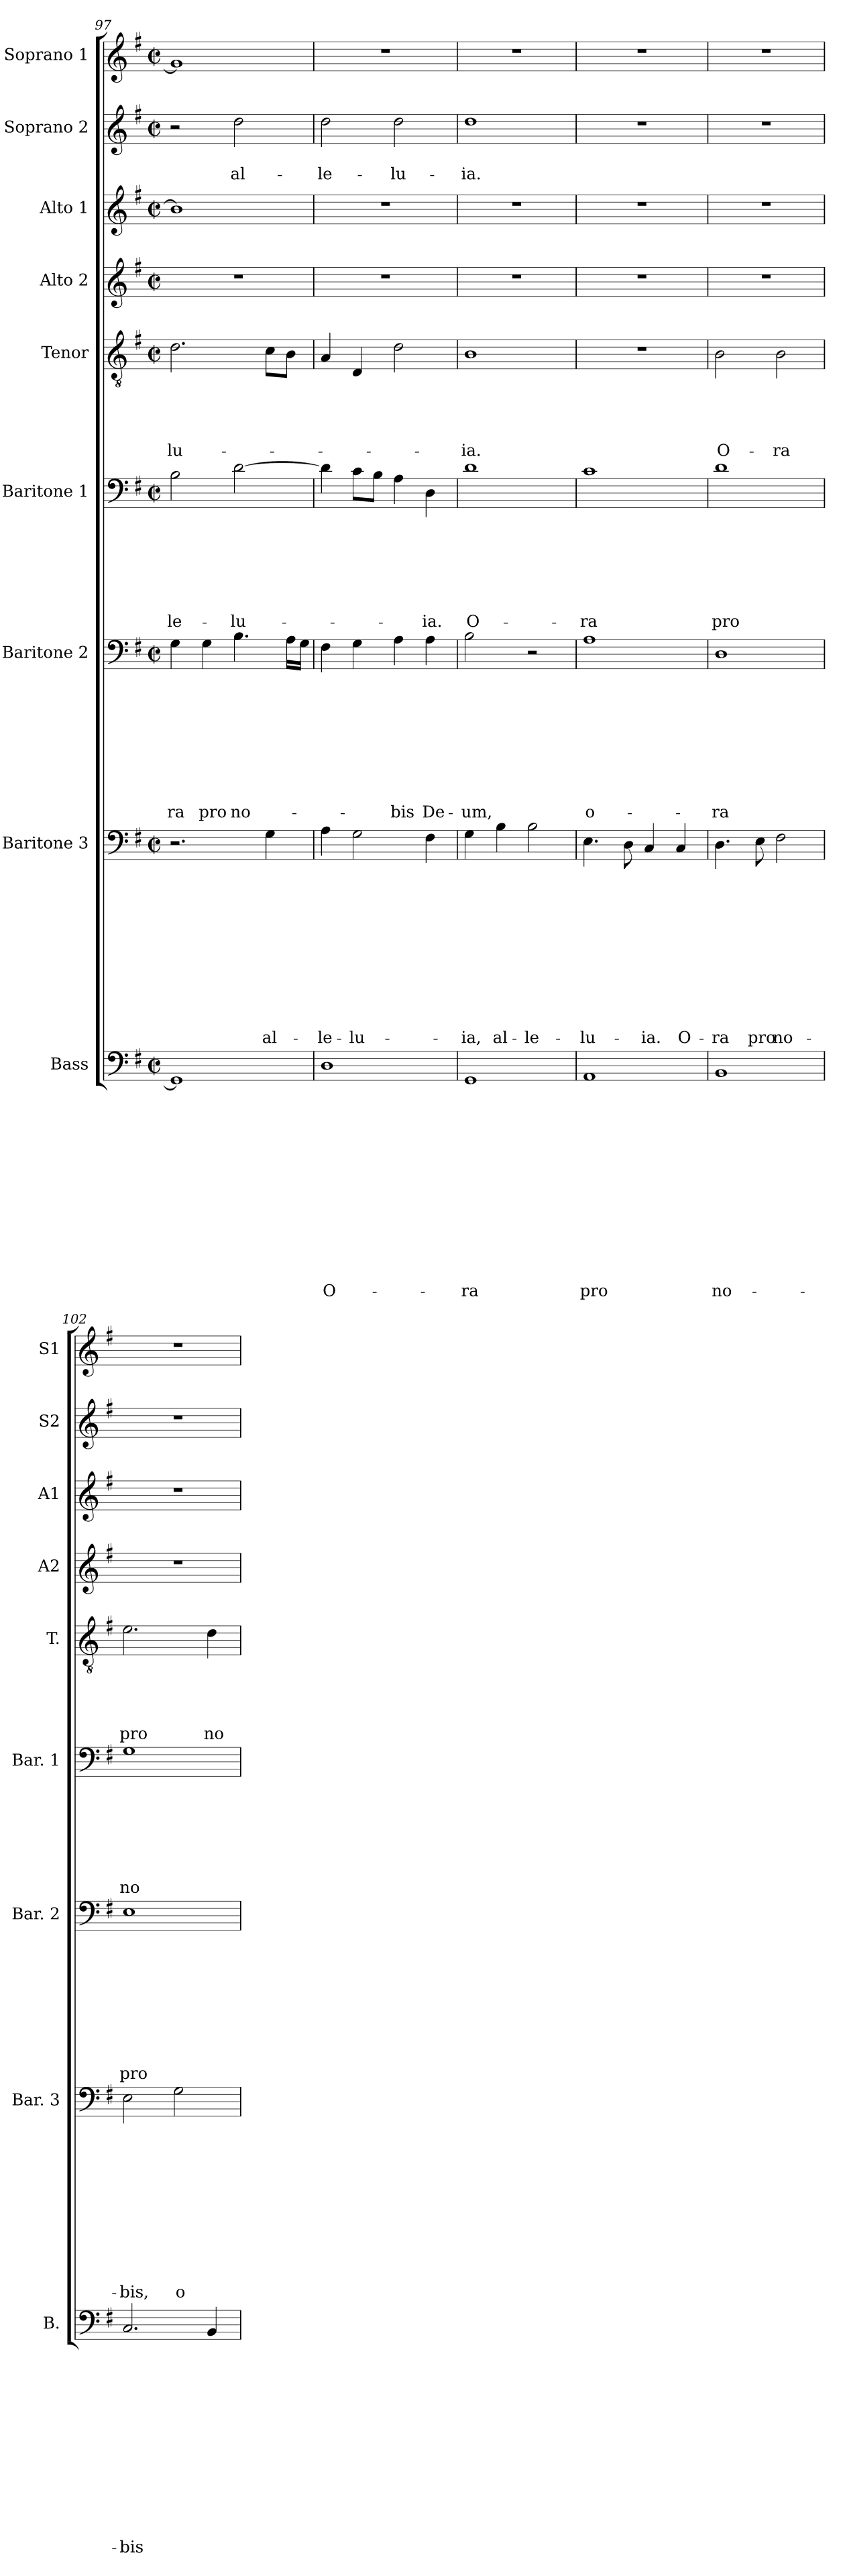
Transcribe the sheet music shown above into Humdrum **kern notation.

**kern	**text	**text	**text	**text	**text	**text	**text	**text	**text	**text	**text	**text	**text	**kern	**text	**text	**text	**text	**text	**text	**text	**text	**text	**text	**text	**kern	**text	**text	**text	**text	**text	**text	**text	**text	**text	**kern	**text	**text	**text	**text	**text	**text	**text	**kern	**text	**text	**text	**text	**text	**kern	**kern	**text	**kern	**text	**text	**kern
*part9	*part9	*part9	*part9	*part9	*part9	*part9	*part9	*part9	*part9	*part9	*part9	*part9	*part9	*part8	*part8	*part8	*part8	*part8	*part8	*part8	*part8	*part8	*part8	*part8	*part8	*part7	*part7	*part7	*part7	*part7	*part7	*part7	*part7	*part7	*part7	*part6	*part6	*part6	*part6	*part6	*part6	*part6	*part6	*part5	*part5	*part5	*part5	*part5	*part5	*part4	*part3	*part3	*part2	*part2	*part2	*part1
*staff9	*staff9	*staff9	*staff9	*staff9	*staff9	*staff9	*staff9	*staff9	*staff9	*staff9	*staff9	*staff9	*staff9	*staff8	*staff8	*staff8	*staff8	*staff8	*staff8	*staff8	*staff8	*staff8	*staff8	*staff8	*staff8	*staff7	*staff7	*staff7	*staff7	*staff7	*staff7	*staff7	*staff7	*staff7	*staff7	*staff6	*staff6	*staff6	*staff6	*staff6	*staff6	*staff6	*staff6	*staff5	*staff5	*staff5	*staff5	*staff5	*staff5	*staff4	*staff3	*staff3	*staff2	*staff2	*staff2	*staff1
*I"Bass	*	*	*	*	*	*	*	*	*	*	*	*	*	*I"Baritone 3	*	*	*	*	*	*	*	*	*	*	*	*I"Baritone 2	*	*	*	*	*	*	*	*	*	*I"Baritone 1	*	*	*	*	*	*	*	*I"Tenor	*	*	*	*	*	*I"Alto 2	*I"Alto 1	*	*I"Soprano 2	*	*	*I"Soprano 1
*I'B.	*	*	*	*	*	*	*	*	*	*	*	*	*	*I'Bar. 3	*	*	*	*	*	*	*	*	*	*	*	*I'Bar. 2	*	*	*	*	*	*	*	*	*	*I'Bar. 1	*	*	*	*	*	*	*	*I'T.	*	*	*	*	*	*I'A2	*I'A1	*	*I'S2	*	*	*I'S1
*clefF4	*	*	*	*	*	*	*	*	*	*	*	*	*	*clefF4	*	*	*	*	*	*	*	*	*	*	*	*clefF4	*	*	*	*	*	*	*	*	*	*clefF4	*	*	*	*	*	*	*	*clefGv2	*	*	*	*	*	*clefG2	*clefG2	*	*clefG2	*	*	*clefG2
*k[f#]	*	*	*	*	*	*	*	*	*	*	*	*	*	*k[f#]	*	*	*	*	*	*	*	*	*	*	*	*k[f#]	*	*	*	*	*	*	*	*	*	*k[f#]	*	*	*	*	*	*	*	*k[f#]	*	*	*	*	*	*k[f#]	*k[f#]	*	*k[f#]	*	*	*k[f#]
*G:	*	*	*	*	*	*	*	*	*	*	*	*	*	*G:	*	*	*	*	*	*	*	*	*	*	*	*G:	*	*	*	*	*	*	*	*	*	*G:	*	*	*	*	*	*	*	*G:	*	*	*	*	*	*G:	*G:	*	*G:	*	*	*G:
*M2/2	*	*	*	*	*	*	*	*	*	*	*	*	*	*M2/2	*	*	*	*	*	*	*	*	*	*	*	*M2/2	*	*	*	*	*	*	*	*	*	*M2/2	*	*	*	*	*	*	*	*M2/2	*	*	*	*	*	*M2/2	*M2/2	*	*M2/2	*	*	*M2/2
*met(c|)	*	*	*	*	*	*	*	*	*	*	*	*	*	*met(c|)	*	*	*	*	*	*	*	*	*	*	*	*met(c|)	*	*	*	*	*	*	*	*	*	*met(c|)	*	*	*	*	*	*	*	*met(c|)	*	*	*	*	*	*met(c|)	*met(c|)	*	*met(c|)	*	*	*met(c|)
=97	=97	=97	=97	=97	=97	=97	=97	=97	=97	=97	=97	=97	=97	=97	=97	=97	=97	=97	=97	=97	=97	=97	=97	=97	=97	=97	=97	=97	=97	=97	=97	=97	=97	=97	=97	=97	=97	=97	=97	=97	=97	=97	=97	=97	=97	=97	=97	=97	=97	=97	=97	=97	=97	=97	=97	=97
!	!	!	!	!	!	!	!	!	!	!	!	!	!	!	!	!	!	!	!	!	!	!	!	!	!	!	!	!	!	!	!	!	!	!	!LO:LY:b	!	!	!	!	!	!	!	!LO:LY:b	!	!	!	!	!	!LO:LY:b	!	!	!	!	!	!	!
1GG]	.	.	.	.	.	.	.	.	.	.	.	.	.	2.r	.	.	.	.	.	.	.	.	.	.	.	4G\	.	.	.	.	.	.	.	.	-ra	2B\	.	.	.	.	.	.	-le-	2.d\	.	.	.	.	-lu-	1r	1b]	.	2r	.	.	1g]
!	!	!	!	!	!	!	!	!	!	!	!	!	!	!	!	!	!	!	!	!	!	!	!	!	!	!	!	!	!	!	!	!	!	!	!LO:LY:b	!	!	!	!	!	!	!	!	!	!	!	!	!	!	!	!	!	!	!	!	!
.	.	.	.	.	.	.	.	.	.	.	.	.	.	.	.	.	.	.	.	.	.	.	.	.	.	4G\	.	.	.	.	.	.	.	.	pro	.	.	.	.	.	.	.	.	.	.	.	.	.	.	.	.	.	.	.	.	.
!	!	!	!	!	!	!	!	!	!	!	!	!	!	!	!	!	!	!	!	!	!	!	!	!	!	!	!	!	!	!	!	!	!	!	!LO:LY:b	!	!	!	!	!	!	!	!LO:LY:b	!	!	!	!	!	!	!	!	!	!	!	!LO:LY:b	!
.	.	.	.	.	.	.	.	.	.	.	.	.	.	.	.	.	.	.	.	.	.	.	.	.	.	4.B\	.	.	.	.	.	.	.	.	no-	[>2d\	.	.	.	.	.	.	-lu-	.	.	.	.	.	.	.	.	.	2dd\	.	al-	.
!	!	!	!	!	!	!	!	!	!	!	!	!	!	!	!	!	!	!	!	!	!	!	!	!	!LO:LY:b	!	!	!	!	!	!	!	!	!	!	!	!	!	!	!	!	!	!	!	!	!	!	!	!	!	!	!	!	!	!	!
.	.	.	.	.	.	.	.	.	.	.	.	.	.	4G\	.	.	.	.	.	.	.	.	.	.	al-	.	.	.	.	.	.	.	.	.	.	.	.	.	.	.	.	.	.	8c\L	.	.	.	.	.	.	.	.	.	.	.	.
.	.	.	.	.	.	.	.	.	.	.	.	.	.	.	.	.	.	.	.	.	.	.	.	.	.	16A\LL	.	.	.	.	.	.	.	.	.	.	.	.	.	.	.	.	.	8B\J	.	.	.	.	.	.	.	.	.	.	.	.
.	.	.	.	.	.	.	.	.	.	.	.	.	.	.	.	.	.	.	.	.	.	.	.	.	.	16G\JJ	.	.	.	.	.	.	.	.	.	.	.	.	.	.	.	.	.	.	.	.	.	.	.	.	.	.	.	.	.	.
=98	=98	=98	=98	=98	=98	=98	=98	=98	=98	=98	=98	=98	=98	=98	=98	=98	=98	=98	=98	=98	=98	=98	=98	=98	=98	=98	=98	=98	=98	=98	=98	=98	=98	=98	=98	=98	=98	=98	=98	=98	=98	=98	=98	=98	=98	=98	=98	=98	=98	=98	=98	=98	=98	=98	=98	=98
!	!	!	!	!	!	!	!	!	!	!	!	!	!LO:LY:b	!	!	!	!	!	!	!	!	!	!	!	!LO:LY:b	!	!	!	!	!	!	!	!	!	!	!	!	!	!	!	!	!	!	!	!	!	!	!	!	!	!	!	!	!	!LO:LY:b	!
1D	.	.	.	.	.	.	.	.	.	.	.	.	O-	4A\	.	.	.	.	.	.	.	.	.	.	-le-	4F#\	.	.	.	.	.	.	.	.	.	4d\]	.	.	.	.	.	.	.	4A/	.	.	.	.	.	1r	1r	.	2dd\	.	-le-	1r
!	!	!	!	!	!	!	!	!	!	!	!	!	!	!	!	!	!	!	!	!	!	!	!	!	!LO:LY:b	!	!	!	!	!	!	!	!	!	!	!	!	!	!	!	!	!	!	!	!	!	!	!	!	!	!	!	!	!	!	!
.	.	.	.	.	.	.	.	.	.	.	.	.	.	2G\	.	.	.	.	.	.	.	.	.	.	-lu-	4G\	.	.	.	.	.	.	.	.	.	8c\L	.	.	.	.	.	.	.	4D/	.	.	.	.	.	.	.	.	.	.	.	.
.	.	.	.	.	.	.	.	.	.	.	.	.	.	.	.	.	.	.	.	.	.	.	.	.	.	.	.	.	.	.	.	.	.	.	.	8B\J	.	.	.	.	.	.	.	.	.	.	.	.	.	.	.	.	.	.	.	.
!	!	!	!	!	!	!	!	!	!	!	!	!	!	!	!	!	!	!	!	!	!	!	!	!	!	!	!	!	!	!	!	!	!	!	!LO:LY:b	!	!	!	!	!	!	!	!	!	!	!	!	!	!	!	!	!	!	!	!LO:LY:b	!
.	.	.	.	.	.	.	.	.	.	.	.	.	.	.	.	.	.	.	.	.	.	.	.	.	.	4A\	.	.	.	.	.	.	.	.	-bis	4A\	.	.	.	.	.	.	.	2d\	.	.	.	.	.	.	.	.	2dd\	.	-lu-	.
!	!	!	!	!	!	!	!	!	!	!	!	!	!	!	!	!	!	!	!	!	!	!	!	!	!	!	!	!	!	!	!	!	!	!	!LO:LY:b	!	!	!	!	!	!	!	!LO:LY:b	!	!	!	!	!	!	!	!	!	!	!	!	!
.	.	.	.	.	.	.	.	.	.	.	.	.	.	4F#\	.	.	.	.	.	.	.	.	.	.	.	4A\	.	.	.	.	.	.	.	.	De-	4D\	.	.	.	.	.	.	-ia.	.	.	.	.	.	.	.	.	.	.	.	.	.
=99	=99	=99	=99	=99	=99	=99	=99	=99	=99	=99	=99	=99	=99	=99	=99	=99	=99	=99	=99	=99	=99	=99	=99	=99	=99	=99	=99	=99	=99	=99	=99	=99	=99	=99	=99	=99	=99	=99	=99	=99	=99	=99	=99	=99	=99	=99	=99	=99	=99	=99	=99	=99	=99	=99	=99	=99
!	!	!	!	!	!	!	!	!	!	!	!	!	!LO:LY:b	!	!	!	!	!	!	!	!	!	!	!	!LO:LY:b	!	!	!	!	!	!	!	!	!	!LO:LY:b	!	!	!	!	!	!	!	!LO:LY:b	!	!	!	!	!	!LO:LY:b	!	!	!	!	!	!LO:LY:b	!
1GG	.	.	.	.	.	.	.	.	.	.	.	.	-ra	4G\	.	.	.	.	.	.	.	.	.	.	-ia,	2B\	.	.	.	.	.	.	.	.	-um,	1d	.	.	.	.	.	.	O-	1B	.	.	.	.	-ia.	1r	1r	.	1dd	.	-ia.	1r
!	!	!	!	!	!	!	!	!	!	!	!	!	!	!	!	!	!	!	!	!	!	!	!	!	!LO:LY:b	!	!	!	!	!	!	!	!	!	!	!	!	!	!	!	!	!	!	!	!	!	!	!	!	!	!	!	!	!	!	!
.	.	.	.	.	.	.	.	.	.	.	.	.	.	4B\	.	.	.	.	.	.	.	.	.	.	al-	.	.	.	.	.	.	.	.	.	.	.	.	.	.	.	.	.	.	.	.	.	.	.	.	.	.	.	.	.	.	.
!	!	!	!	!	!	!	!	!	!	!	!	!	!	!	!	!	!	!	!	!	!	!	!	!	!LO:LY:b	!	!	!	!	!	!	!	!	!	!	!	!	!	!	!	!	!	!	!	!	!	!	!	!	!	!	!	!	!	!	!
.	.	.	.	.	.	.	.	.	.	.	.	.	.	2B\	.	.	.	.	.	.	.	.	.	.	-le-	2r	.	.	.	.	.	.	.	.	.	.	.	.	.	.	.	.	.	.	.	.	.	.	.	.	.	.	.	.	.	.
!!LO:LB:g=z
=100	=100	=100	=100	=100	=100	=100	=100	=100	=100	=100	=100	=100	=100	=100	=100	=100	=100	=100	=100	=100	=100	=100	=100	=100	=100	=100	=100	=100	=100	=100	=100	=100	=100	=100	=100	=100	=100	=100	=100	=100	=100	=100	=100	=100	=100	=100	=100	=100	=100	=100	=100	=100	=100	=100	=100	=100
!	!	!	!	!	!	!	!	!	!	!	!	!	!LO:LY:b	!	!	!	!	!	!	!	!	!	!	!	!LO:LY:b	!	!	!	!	!	!	!	!	!	!LO:LY:b:rj	!	!	!	!	!	!	!	!LO:LY:b	!	!	!	!	!	!	!	!	!	!	!	!	!
1AA	.	.	.	.	.	.	.	.	.	.	.	.	pro	4.E\	.	.	.	.	.	.	.	.	.	.	-lu-	1A	.	.	.	.	.	.	.	.	o-	1c	.	.	.	.	.	.	-ra	1r	.	.	.	.	.	1r	1r	.	1r	.	.	1r
.	.	.	.	.	.	.	.	.	.	.	.	.	.	8D\	.	.	.	.	.	.	.	.	.	.	.	.	.	.	.	.	.	.	.	.	.	.	.	.	.	.	.	.	.	.	.	.	.	.	.	.	.	.	.	.	.	.
!	!	!	!	!	!	!	!	!	!	!	!	!	!	!	!	!	!	!	!	!	!	!	!	!	!LO:LY:b	!	!	!	!	!	!	!	!	!	!	!	!	!	!	!	!	!	!	!	!	!	!	!	!	!	!	!	!	!	!	!
.	.	.	.	.	.	.	.	.	.	.	.	.	.	4C/	.	.	.	.	.	.	.	.	.	.	-ia.	.	.	.	.	.	.	.	.	.	.	.	.	.	.	.	.	.	.	.	.	.	.	.	.	.	.	.	.	.	.	.
!	!	!	!	!	!	!	!	!	!	!	!	!	!	!	!	!	!	!	!	!	!	!	!	!	!LO:LY:b	!	!	!	!	!	!	!	!	!	!	!	!	!	!	!	!	!	!	!	!	!	!	!	!	!	!	!	!	!	!	!
.	.	.	.	.	.	.	.	.	.	.	.	.	.	4C/	.	.	.	.	.	.	.	.	.	.	O-	.	.	.	.	.	.	.	.	.	.	.	.	.	.	.	.	.	.	.	.	.	.	.	.	.	.	.	.	.	.	.
=101	=101	=101	=101	=101	=101	=101	=101	=101	=101	=101	=101	=101	=101	=101	=101	=101	=101	=101	=101	=101	=101	=101	=101	=101	=101	=101	=101	=101	=101	=101	=101	=101	=101	=101	=101	=101	=101	=101	=101	=101	=101	=101	=101	=101	=101	=101	=101	=101	=101	=101	=101	=101	=101	=101	=101	=101
!	!	!	!	!	!	!	!	!	!	!	!	!	!LO:LY:b	!	!	!	!	!	!	!	!	!	!	!	!LO:LY:b	!	!	!	!	!	!	!	!	!	!LO:LY:b	!	!	!	!	!	!	!	!LO:LY:b	!	!	!	!	!	!LO:LY:b	!	!	!	!	!	!	!
1BB	.	.	.	.	.	.	.	.	.	.	.	.	no-	4.D\	.	.	.	.	.	.	.	.	.	.	-ra	1D	.	.	.	.	.	.	.	.	-ra	1d	.	.	.	.	.	.	pro	2B\	.	.	.	.	O-	1r	1r	.	1r	.	.	1r
!	!	!	!	!	!	!	!	!	!	!	!	!	!	!	!	!	!	!	!	!	!	!	!	!	!LO:LY:b	!	!	!	!	!	!	!	!	!	!	!	!	!	!	!	!	!	!	!	!	!	!	!	!	!	!	!	!	!	!	!
.	.	.	.	.	.	.	.	.	.	.	.	.	.	8E\	.	.	.	.	.	.	.	.	.	.	pro	.	.	.	.	.	.	.	.	.	.	.	.	.	.	.	.	.	.	.	.	.	.	.	.	.	.	.	.	.	.	.
!	!	!	!	!	!	!	!	!	!	!	!	!	!	!	!	!	!	!	!	!	!	!	!	!	!LO:LY:b	!	!	!	!	!	!	!	!	!	!	!	!	!	!	!	!	!	!	!	!	!	!	!	!LO:LY:b	!	!	!	!	!	!	!
.	.	.	.	.	.	.	.	.	.	.	.	.	.	2F#\	.	.	.	.	.	.	.	.	.	.	no-	.	.	.	.	.	.	.	.	.	.	.	.	.	.	.	.	.	.	2B\	.	.	.	.	-ra	.	.	.	.	.	.	.
=102	=102	=102	=102	=102	=102	=102	=102	=102	=102	=102	=102	=102	=102	=102	=102	=102	=102	=102	=102	=102	=102	=102	=102	=102	=102	=102	=102	=102	=102	=102	=102	=102	=102	=102	=102	=102	=102	=102	=102	=102	=102	=102	=102	=102	=102	=102	=102	=102	=102	=102	=102	=102	=102	=102	=102	=102
!	!	!	!	!	!	!	!	!	!	!	!	!	!LO:LY:b	!	!	!	!	!	!	!	!	!	!	!	!LO:LY:b	!	!	!	!	!	!	!	!	!	!LO:LY:b	!	!	!	!	!	!	!	!LO:LY:b	!	!	!	!	!	!LO:LY:b	!	!	!	!	!	!	!
2.C/	.	.	.	.	.	.	.	.	.	.	.	.	-bis	2E\	.	.	.	.	.	.	.	.	.	.	-bis,	1E	.	.	.	.	.	.	.	.	pro	1G	.	.	.	.	.	.	no-	2.e\	.	.	.	.	pro	1r	1r	.	1r	.	.	1r
!	!	!	!	!	!	!	!	!	!	!	!	!	!	!	!	!	!	!	!	!	!	!	!	!	!LO:LY:b	!	!	!	!	!	!	!	!	!	!	!	!	!	!	!	!	!	!	!	!	!	!	!	!	!	!	!	!	!	!	!
.	.	.	.	.	.	.	.	.	.	.	.	.	.	2G\	.	.	.	.	.	.	.	.	.	.	o-	.	.	.	.	.	.	.	.	.	.	.	.	.	.	.	.	.	.	.	.	.	.	.	.	.	.	.	.	.	.	.
!	!	!	!	!	!	!	!	!	!	!	!	!	!	!	!	!	!	!	!	!	!	!	!	!	!	!	!	!	!	!	!	!	!	!	!	!	!	!	!	!	!	!	!	!	!	!	!	!	!LO:LY:b	!	!	!	!	!	!	!
4BB/	.	.	.	.	.	.	.	.	.	.	.	.	.	.	.	.	.	.	.	.	.	.	.	.	.	.	.	.	.	.	.	.	.	.	.	.	.	.	.	.	.	.	.	4d\	.	.	.	.	no-	.	.	.	.	.	.	.
=	=	=	=	=	=	=	=	=	=	=	=	=	=	=	=	=	=	=	=	=	=	=	=	=	=	=	=	=	=	=	=	=	=	=	=	=	=	=	=	=	=	=	=	=	=	=	=	=	=	=	=	=	=	=	=	=
*-	*-	*-	*-	*-	*-	*-	*-	*-	*-	*-	*-	*-	*-	*-	*-	*-	*-	*-	*-	*-	*-	*-	*-	*-	*-	*-	*-	*-	*-	*-	*-	*-	*-	*-	*-	*-	*-	*-	*-	*-	*-	*-	*-	*-	*-	*-	*-	*-	*-	*-	*-	*-	*-	*-	*-	*-
